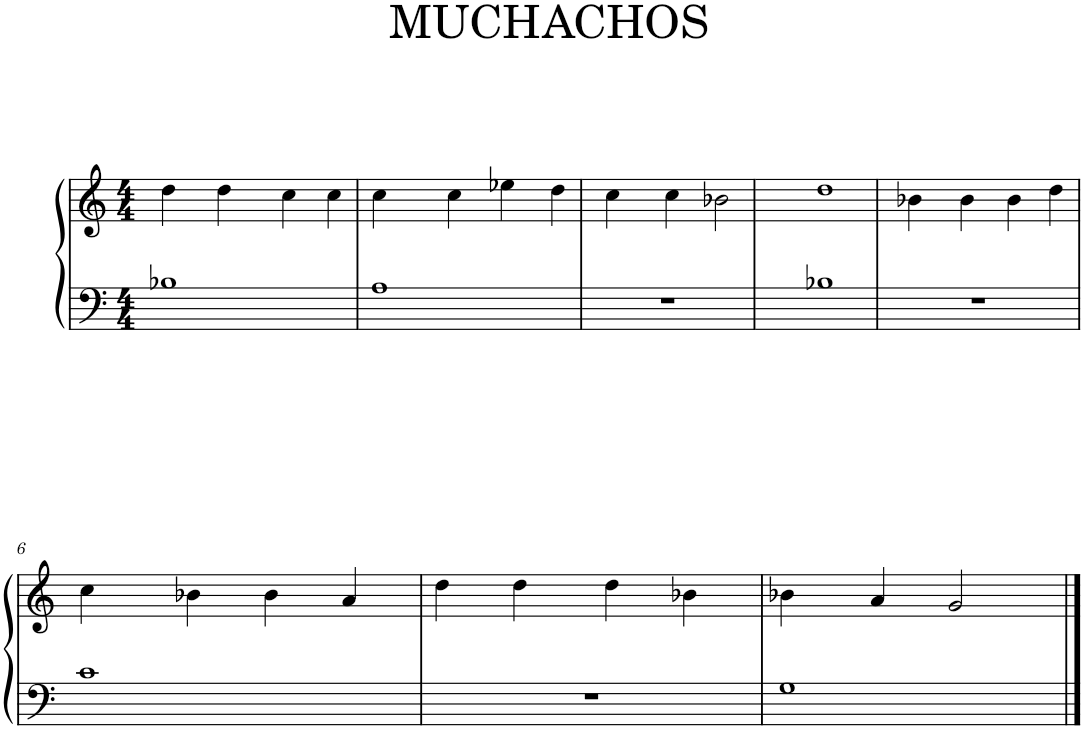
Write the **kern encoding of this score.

**kern	**kern
*part1	*part1
*staff2	*staff1
*I"Piano	*
*I'Pno.	*
*clefF4	*clefG2
*k[]	*k[]
*M4/4	*M4/4
=1	=1
1B-X	4dd\
.	4dd\
.	4cc\
.	4cc\
=2	=2
1A	4cc\
.	4cc\
.	4ee-X\
.	4dd\
=3	=3
1r	4cc\
.	4cc\
.	2b-X\
=4	=4
1B-X	1dd
=5	=5
1r	4b-X\
.	4b-\
.	4b-\
.	4dd\
!!LO:LB:g=z
=6	=6
1c	4cc\
.	4b-X\
.	4b-\
.	4a/
=7	=7
1r	4dd\
.	4dd\
.	4dd\
.	4b-X\
=8	=8
1G	4b-X\
.	4a/
.	2g/
==	==
*-	*-
